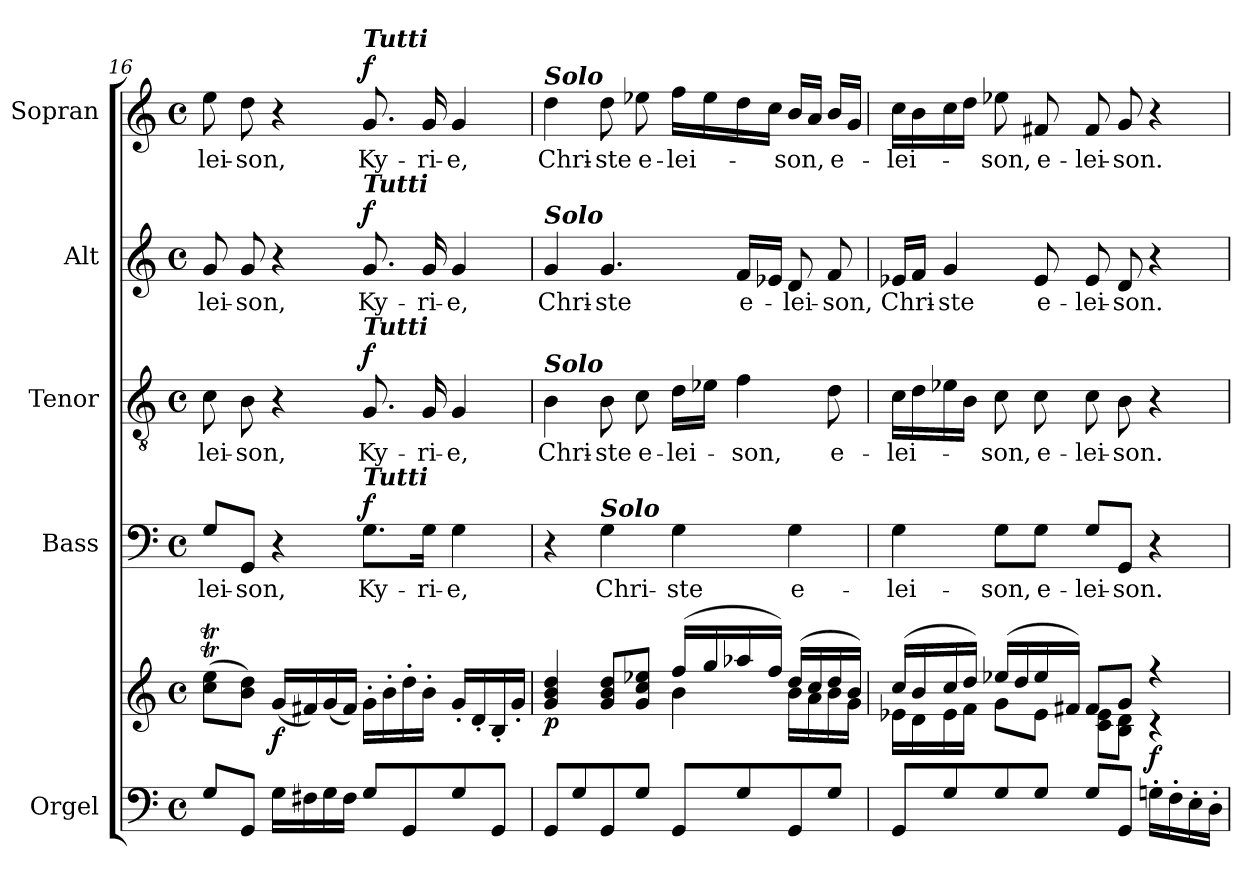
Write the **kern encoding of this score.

**kern	**kern	**dynam	**kern	**text	**dynam	**kern	**text	**dynam	**kern	**text	**dynam	**kern	**text	**dynam
*part5	*part5	*part5	*part4	*part4	*part4	*part3	*part3	*part3	*part2	*part2	*part2	*part1	*part1	*part1
*staff6	*staff5	*staff5/6	*staff4	*staff4	*staff4	*staff3	*staff3	*staff3	*staff2	*staff2	*staff2	*staff1	*staff1	*staff1
*I"Orgel	*	*	*I"Bass	*	*	*I"Tenor	*	*	*I"Alt	*	*	*I"Sopran	*	*
*	*	*	*I'B.	*	*	*I'T.	*	*	*I'A.	*	*	*I'S.	*	*
*clefF4	*clefG2	*	*clefF4	*	*	*clefGv2	*	*	*clefG2	*	*	*clefG2	*	*
*k[]	*k[]	*	*k[]	*	*	*k[]	*	*	*k[]	*	*	*k[]	*	*
*C:	*C:	*	*C:	*	*	*C:	*	*	*C:	*	*	*C:	*	*
*M4/4	*M4/4	*	*M4/4	*	*	*M4/4	*	*	*M4/4	*	*	*M4/4	*	*
*met(c)	*met(c)	*	*met(c)	*	*	*met(c)	*	*	*met(c)	*	*	*met(c)	*	*
=16	=16	=16	=16	=16	=16	=16	=16	=16	=16	=16	=16	=16	=16	=16
!	!	!	!	!LO:LY:b	!	!	!LO:LY:b	!	!	!LO:LY:b	!	!	!LO:LY:b	!
8G/L	(>8cc\T 8ee\TL	.	8G/L	-lei-	.	8c\	-lei-	.	8g/	-lei-	.	8ee\	-lei-	.
!	!	!	!	!LO:LY:b	!	!	!LO:LY:b	!	!	!LO:LY:b	!	!	!LO:LY:b	!
8GG/J	8b\ 8dd\J)	.	8GG/J	-son,	.	8B\	-son,	.	8g/	-son,	.	8dd\	-son,	.
!	!	!LO:DY:b	!	!	!	!	!	!	!	!	!	!	!	!
16G\LL	(<16g/LL	f	4r	.	.	4r	.	.	4r	.	.	4r	.	.
16F#X\	16f#X/)	.	.	.	.	.	.	.	.	.	.	.	.	.
16G\	(<16g/	.	.	.	.	.	.	.	.	.	.	.	.	.
16F#\JJ	16f#/JJ)	.	.	.	.	.	.	.	.	.	.	.	.	.
!	!	!	!	!	!	!	!	!	!	!	!	!LO:TX:a:Bi:t=Tutti	!	!
!	!	!	!	!	!	!	!	!	!LO:TX:a:Bi:t=Tutti	!	!	!	!	!
!	!	!	!	!	!	!LO:TX:a:Bi:t=Tutti	!	!	!	!	!	!	!	!
!	!	!	!LO:TX:a:Bi:t=Tutti	!	!	!	!	!	!	!	!	!	!	!
!	!	!	!	!LO:LY:b	!LO:DY:a	!	!LO:LY:b	!LO:DY:a	!	!LO:LY:b	!LO:DY:a	!	!LO:LY:b	!LO:DY:a
8G/L	16g'>\LL	.	8.G\L	Ky-	f	8.G/	Ky-	f	8.g/	Ky-	f	8.g/	Ky-	f
.	16b'>\	.	.	.	.	.	.	.	.	.	.	.	.	.
8GG/	16dd'>\	.	.	.	.	.	.	.	.	.	.	.	.	.
!	!	!	!	!LO:LY:b	!	!	!LO:LY:b	!	!	!LO:LY:b	!	!	!LO:LY:b	!
.	16b'>\JJ	.	16G\Jk	-ri-	.	16G/	-ri-	.	16g/	-ri-	.	16g/	-ri-	.
!	!	!	!	!LO:LY:b	!	!	!LO:LY:b	!	!	!LO:LY:b	!	!	!LO:LY:b	!
8G/	16g'</LL	.	4G\	-e,	.	4G/	-e,	.	4g/	-e,	.	4g/	-e,	.
.	16d'</	.	.	.	.	.	.	.	.	.	.	.	.	.
8GG/J	16B'</	.	.	.	.	.	.	.	.	.	.	.	.	.
.	16g'</JJ	.	.	.	.	.	.	.	.	.	.	.	.	.
!!LO:LB:g=z
=17	=17	=17	=17	=17	=17	=17	=17	=17	=17	=17	=17	=17	=17	=17
*	*^	*	*	*	*	*	*	*	*	*	*	*	*	*
!	!	!	!	!	!	!	!	!	!	!	!	!	!LO:TX:a:Bi:t=Solo	!	!
!	!	!	!	!	!	!	!	!	!	!LO:TX:a:Bi:t=Solo	!	!	!	!	!
!	!	!	!	!	!	!	!LO:TX:a:Bi:t=Solo	!	!	!	!	!	!	!	!
!	!	!	!LO:DY:b	!	!	!	!	!LO:LY:b	!	!	!LO:LY:b	!	!	!LO:LY:b	!
8GG/L	4g/ 4b/ 4dd/	2ryy	p	4r	.	.	4B\	Chri-	.	4g/	Chri-	.	4dd\	Chri-	.
8G/	.	.	.	.	.	.	.	.	.	.	.	.	.	.	.
!	!	!	!	!LO:TX:a:Bi:t=Solo	!	!	!	!	!	!	!	!	!	!	!
!	!	!	!	!	!LO:LY:b	!	!	!LO:LY:b	!	!	!LO:LY:b	!	!	!LO:LY:b	!
8GG/	8g/ 8b/ 8dd/L	.	.	4G\	Chri-	.	8B\	-ste	.	4.g/	-ste	.	8dd\	-ste	.
!	!	!	!	!	!	!	!	!LO:LY:b	!	!	!	!	!	!LO:LY:b	!
8G/J	8g/ 8cc/ 8ee-X/J	.	.	.	.	.	8c\	e-	.	.	.	.	8ee-X\	e-	.
!	!	!	!	!	!LO:LY:b	!	!	!LO:LY:b	!	!	!	!	!	!LO:LY:b	!
8GG/L	(<16ff/LL	4b\	.	4G\	-ste	.	16d\LL	-lei-	.	.	.	.	16ff\LL	-lei-	.
.	16gg/	.	.	.	.	.	16e-X\JJ	.	.	.	.	.	16ee-\	.	.
!	!	!	!	!	!	!	!	!LO:LY:b	!	!	!LO:LY:b	!	!	!	!
8G/	16aa-X/	.	.	.	.	.	4f\	-son,	.	16f/LL	e-	.	16dd\	.	.
.	16ff/JJ)	.	.	.	.	.	.	.	.	16e-X/JJ	.	.	16cc\JJ	.	.
!	!	!	!	!	!LO:LY:b	!	!	!	!	!	!LO:LY:b	!	!	!LO:LY:b	!
8GG/	(>16dd/LL	16b\LL	.	4G\	e-	.	.	.	.	8d/	-lei-	.	16b/LL	-son,	.
.	16cc/	16a\	.	.	.	.	.	.	.	.	.	.	16a/JJ	.	.
!	!	!	!	!	!	!	!	!LO:LY:b	!	!	!LO:LY:b	!	!	!LO:LY:b	!
8G/J	16dd/	16b\	.	.	.	.	8d\	e-	.	8f/	-son,	.	16b/LL	e-	.
.	16b/JJ)	16g\JJ	.	.	.	.	.	.	.	.	.	.	16g/JJ	.	.
=18	=18	=18	=18	=18	=18	=18	=18	=18	=18	=18	=18	=18	=18	=18	=18
!	!	!	!	!	!LO:LY:b	!	!	!LO:LY:b	!	!	!LO:LY:b	!	!	!LO:LY:b	!
8GG/L	(>16cc/LL	16e-X\LL	.	4G\	-lei-	.	16c\LL	-lei-	.	16e-X/LL	Chri-	.	16cc\LL	-lei-	.
.	16b/	16d\	.	.	.	.	16d\	.	.	16f/JJ	.	.	16b\	.	.
!	!	!	!	!	!	!	!	!	!	!	!LO:LY:b	!	!	!	!
8G/	16cc/	16e-\	.	.	.	.	16e-X\	.	.	4g/	-ste	.	16cc\	.	.
.	16dd/JJ)	16f\JJ	.	.	.	.	16B\JJ	.	.	.	.	.	16dd\JJ	.	.
!	!	!	!	!	!LO:LY:b	!	!	!LO:LY:b	!	!	!	!	!	!LO:LY:b	!
8G/	(>16ee-X/LL	8g\L	.	8G\L	-son,	.	8c\	-son,	.	.	.	.	8ee-X\	-son,	.
.	16dd/	.	.	.	.	.	.	.	.	.	.	.	.	.	.
!	!	!	!	!	!LO:LY:b	!	!	!LO:LY:b	!	!	!LO:LY:b	!	!	!LO:LY:b	!
8G/J	16ee-/	8e-\J	.	8G\J	e-	.	8c\	e-	.	8e-/	e-	.	8f#X/	e-	.
.	16f#X/JJ)	.	.	.	.	.	.	.	.	.	.	.	.	.	.
!	!	!	!	!	!LO:LY:b	!	!	!LO:LY:b	!	!	!LO:LY:b	!	!	!LO:LY:b	!
8G/L	8f#/L	8c\ 8e-\L	.	8G/L	-lei-	.	8c\	-lei-	.	8e-/	-lei-	.	8f#/	-lei-	.
!	!	!	!	!	!LO:LY:b	!	!	!LO:LY:b	!	!	!LO:LY:b	!	!	!LO:LY:b	!
8GG/J	8g/J	8B\ 8d\J	.	8GG/J	-son.	.	8B\	-son.	.	8d/	-son.	.	8g/	-son.	.
!	!	!	!LO:DY:b	!	!	!	!	!	!	!	!	!	!	!	!
16Gn'>\LL	4r	4r	f	4r	.	.	4r	.	.	4r	.	.	4r	.	.
16F'>\	.	.	.	.	.	.	.	.	.	.	.	.	.	.	.
16E'>\	.	.	.	.	.	.	.	.	.	.	.	.	.	.	.
16D'>\JJ	.	.	.	.	.	.	.	.	.	.	.	.	.	.	.
*	*v	*v	*	*	*	*	*	*	*	*	*	*	*	*	*
=	=	=	=	=	=	=	=	=	=	=	=	=	=	=
*-	*-	*-	*-	*-	*-	*-	*-	*-	*-	*-	*-	*-	*-	*-
